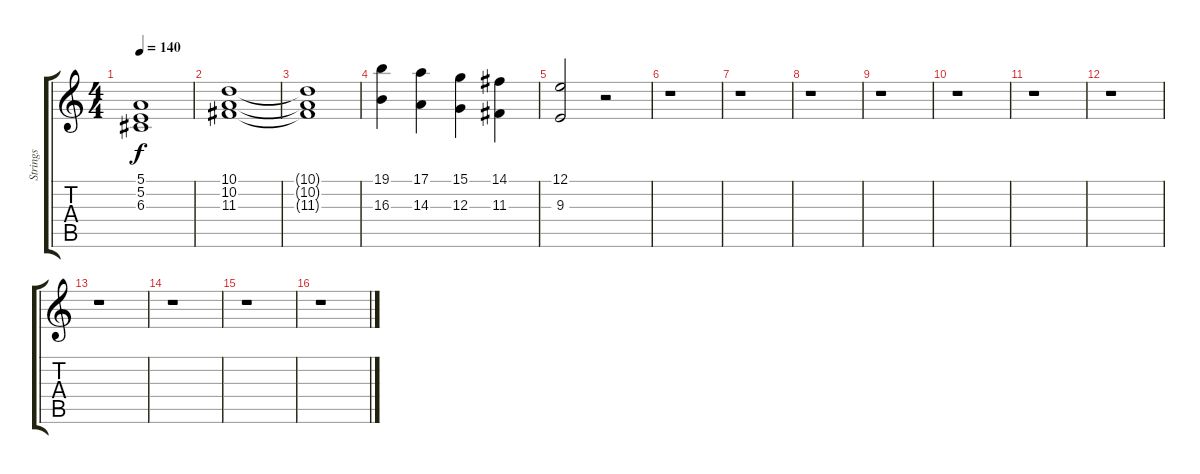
\track ("Strings" "Strings") {instrument stringensemble1}
\staff {score tabs}
\tuning (E4 B3 G3 D3 A2 E2) {hide}
\ts (4 4)
\tempo 140
\clef g2
\ks c
(5.1{t} 5.2{t} 6.3{t}).1{dy f} |
(10.1 10.2 11.3).1 |
(10.1{t} 10.2{t} 11.3{t}).1 |
(19.1 16.3).4 (17.1 14.3).4 (15.1 12.3).4 (14.1 11.3).4 |
(12.1 9.3).2 r.2 |
r.1 |
r.1 |
r.1 |
r.1 |
r.1 |
r.1 |
r.1 |
r.1 |
r.1 |
r.1 |
r.1
